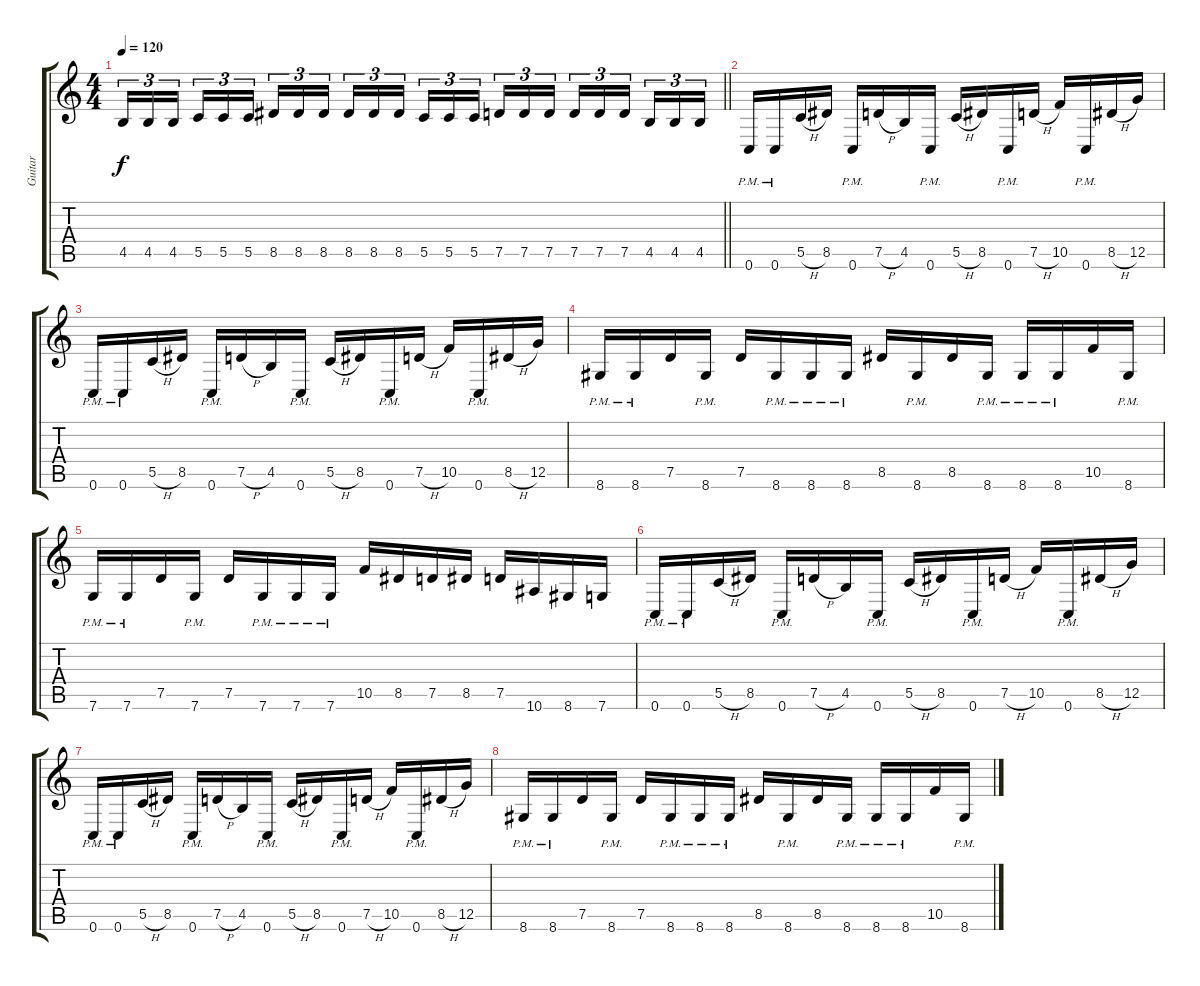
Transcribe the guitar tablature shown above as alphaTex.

\track ("Guitar" "Guitar") {instrument distortionguitar}
\staff {score tabs}
\tuning (D4 A3 F3 C3 G2 C2) {hide}
\ts (4 4)
\tempo 120
\clef g2
\barLineRight lightlight
\ks c
4.5.16{tu (3 2) dy f} 4.5.16{tu (3 2)} 4.5.16{tu (3 2) beam splitsecondary} 5.5.16{tu (3 2)} 5.5.16{tu (3 2)} 5.5.16{tu (3 2)} 8.5.16{tu (3 2)} 8.5.16{tu (3 2)} 8.5.16{tu (3 2) beam splitsecondary} 8.5.16{tu (3 2)} 8.5.16{tu (3 2)} 8.5.16{tu (3 2)} 5.5.16{tu (3 2)} 5.5.16{tu (3 2)} 5.5.16{tu (3 2) beam splitsecondary} 7.5.16{tu (3 2)} 7.5.16{tu (3 2)} 7.5.16{tu (3 2)} 7.5.16{tu (3 2)} 7.5.16{tu (3 2)} 7.5.16{tu (3 2) beam splitsecondary} 4.5.16{tu (3 2)} 4.5.16{tu (3 2)} 4.5.16{tu (3 2)} |
\section ("" "")
0.6{pm}.16{volume 12 balance 0} 0.6{pm}.16 5.5{h}.16 8.5.16 0.6{pm}.16 7.5{h}.16 4.5.16 0.6{pm}.16 5.5{h}.16 8.5.16 0.6{pm}.16 7.5{h}.16 10.5.16 0.6{pm}.16 8.5{h}.16 12.5.16 |
0.6{pm}.16 0.6{pm}.16 5.5{h}.16 8.5.16 0.6{pm}.16 7.5{h}.16 4.5.16 0.6{pm}.16 5.5{h}.16 8.5.16 0.6{pm}.16 7.5{h}.16 10.5.16 0.6{pm}.16 8.5{h}.16 12.5.16 |
8.6{pm}.16 8.6{pm}.16 7.5.16 8.6{pm}.16 7.5.16 8.6{pm}.16 8.6{pm}.16 8.6{pm}.16 8.5.16 8.6{pm}.16 8.5.16 8.6{pm}.16 8.6{pm}.16 8.6{pm}.16 10.5.16 8.6{pm}.16 |
7.6{pm}.16 7.6{pm}.16 7.5.16 7.6{pm}.16 7.5.16 7.6{pm}.16 7.6{pm}.16 7.6{pm}.16 10.5.16 8.5.16 7.5.16 8.5.16 7.5.16 10.6.16 8.6.16 7.6.16 |
0.6{pm}.16 0.6{pm}.16 5.5{h}.16 8.5.16 0.6{pm}.16 7.5{h}.16 4.5.16 0.6{pm}.16 5.5{h}.16 8.5.16 0.6{pm}.16 7.5{h}.16 10.5.16 0.6{pm}.16 8.5{h}.16 12.5.16 |
0.6{pm}.16 0.6{pm}.16 5.5{h}.16 8.5.16 0.6{pm}.16 7.5{h}.16 4.5.16 0.6{pm}.16 5.5{h}.16 8.5.16 0.6{pm}.16 7.5{h}.16 10.5.16 0.6{pm}.16 8.5{h}.16 12.5.16 |
8.6{pm}.16 8.6{pm}.16 7.5.16 8.6{pm}.16 7.5.16 8.6{pm}.16 8.6{pm}.16 8.6{pm}.16 8.5.16 8.6{pm}.16 8.5.16 8.6{pm}.16 8.6{pm}.16 8.6{pm}.16 10.5.16 8.6{pm}.16
